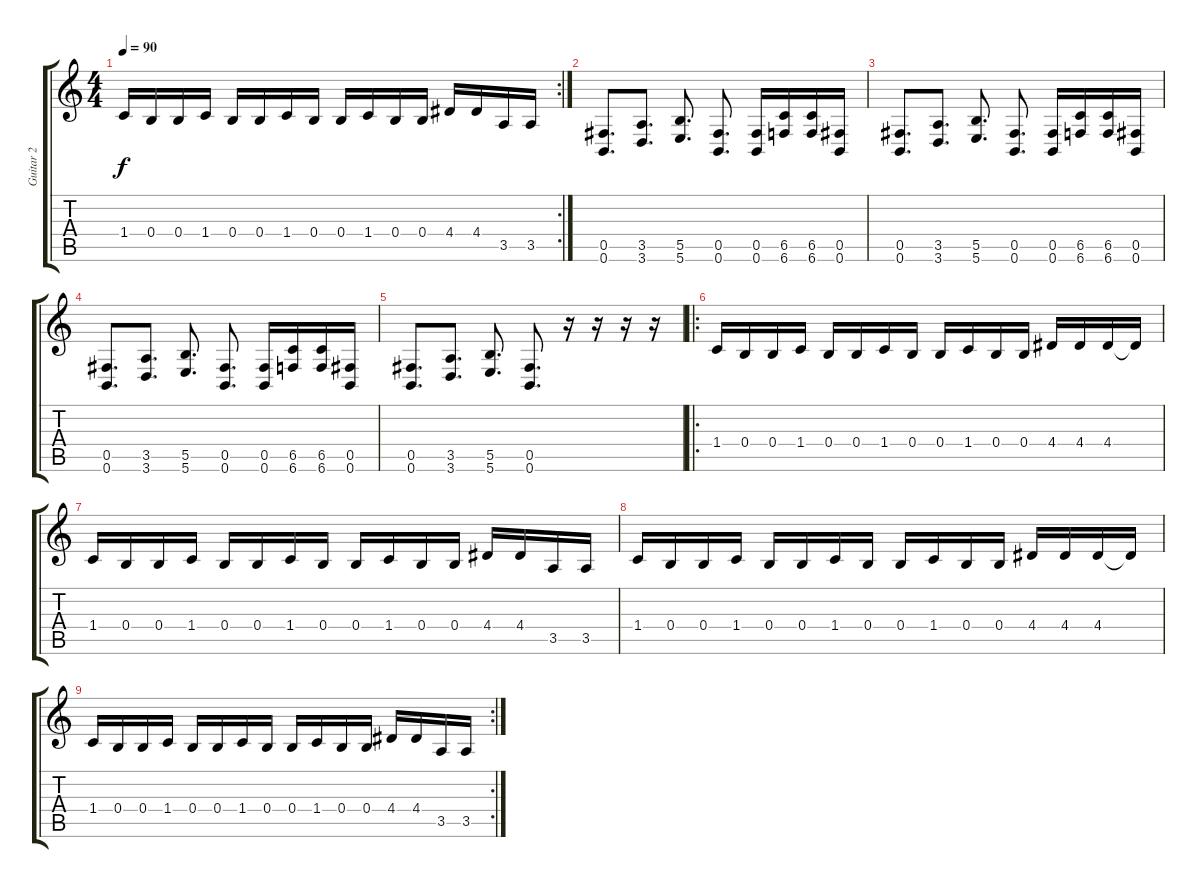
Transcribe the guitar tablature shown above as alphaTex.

\track ("Guitar 2" "Guitar 2") {instrument distortionguitar}
\staff {score tabs}
\tuning (Db4 Ab3 E3 B2 Gb2 B1) {hide}
\rc 2
\ts (4 4)
\tempo 90
\clef g2
\ks c
1.4.16{dy f} 0.4.16 0.4.16 1.4.16 0.4.16 0.4.16 1.4.16 0.4.16 0.4.16 1.4.16 0.4.16 0.4.16 4.4.16 4.4.16 3.5.16 3.5.16 |
(0.5 0.6).8{d} (3.5 3.6).8{d} (5.5 5.6).8{d} (0.5 0.6).8{d} (0.5 0.6).16 (6.5 6.6).16 (6.5 6.6).16 (0.5 0.6).16 |
(0.5 0.6).8{d} (3.5 3.6).8{d} (5.5 5.6).8{d} (0.5 0.6).8{d} (0.5 0.6).16 (6.5 6.6).16 (6.5 6.6).16 (0.5 0.6).16 |
(0.5 0.6).8{d} (3.5 3.6).8{d} (5.5 5.6).8{d} (0.5 0.6).8{d} (0.5 0.6).16 (6.5 6.6).16 (6.5 6.6).16 (0.5 0.6).16 |
(0.5 0.6).8{d} (3.5 3.6).8{d} (5.5 5.6).8{d} (0.5 0.6).8{d} r.16 r.16 r.16 r.16 |
\ro
1.4.16{balance 16} 0.4.16 0.4.16 1.4.16 0.4.16 0.4.16 1.4.16 0.4.16 0.4.16 1.4.16 0.4.16 0.4.16 4.4.16 4.4.16 4.4.16 4.4{t}.16 |
1.4.16 0.4.16 0.4.16 1.4.16 0.4.16 0.4.16 1.4.16 0.4.16 0.4.16 1.4.16 0.4.16 0.4.16 4.4.16 4.4.16 3.5.16 3.5.16 |
1.4.16 0.4.16 0.4.16 1.4.16 0.4.16 0.4.16 1.4.16 0.4.16 0.4.16 1.4.16 0.4.16 0.4.16 4.4.16 4.4.16 4.4.16 4.4{t}.16 |
\rc 2
1.4.16 0.4.16 0.4.16 1.4.16 0.4.16 0.4.16 1.4.16 0.4.16 0.4.16 1.4.16 0.4.16 0.4.16 4.4.16 4.4.16 3.5.16 3.5.16
